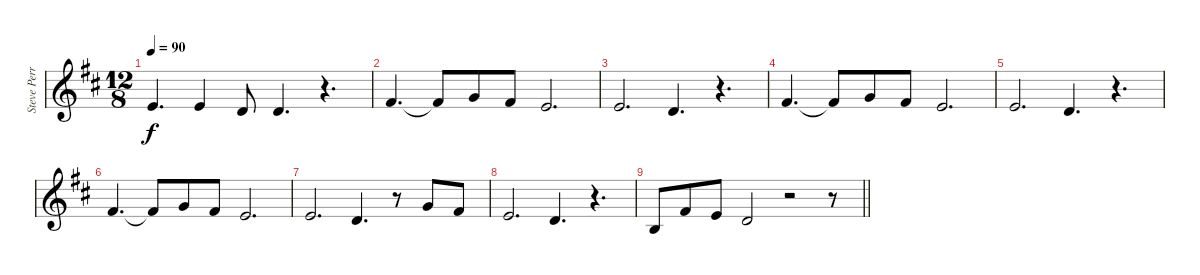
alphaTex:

\track ("Steve Perry" "Steve Perr") {instrument lead2sawtooth}
\staff {score}
\tuning (E4 B3 G3 D3 A2 E2) {hide}
\ts (12 8)
\tempo 90
\clef g2
\ks d
0.1.4{d dy f} 0.1.4 3.2.8 3.2.4{d} r.4{d} |
2.1.4{d} 2.1{t}.8 3.1.8 2.1.8 0.1.2{d} |
0.1.2{d} 3.2.4{d} r.4{d} |
2.1.4{d} 2.1{t}.8 3.1.8 2.1.8 0.1.2{d} |
0.1.2{d} 3.2.4{d} r.4{d} |
2.1.4{d} 2.1{t}.8 3.1.8 2.1.8 0.1.2{d} |
0.1.2{d} 3.2.4{d} r.8 3.1.8 2.1.8 |
0.1.2{d} 3.2.4{d} r.4{d} |
\barLineRight lightlight
0.2.8 2.1.8 0.1.8 3.2.2 r.2 r.8
